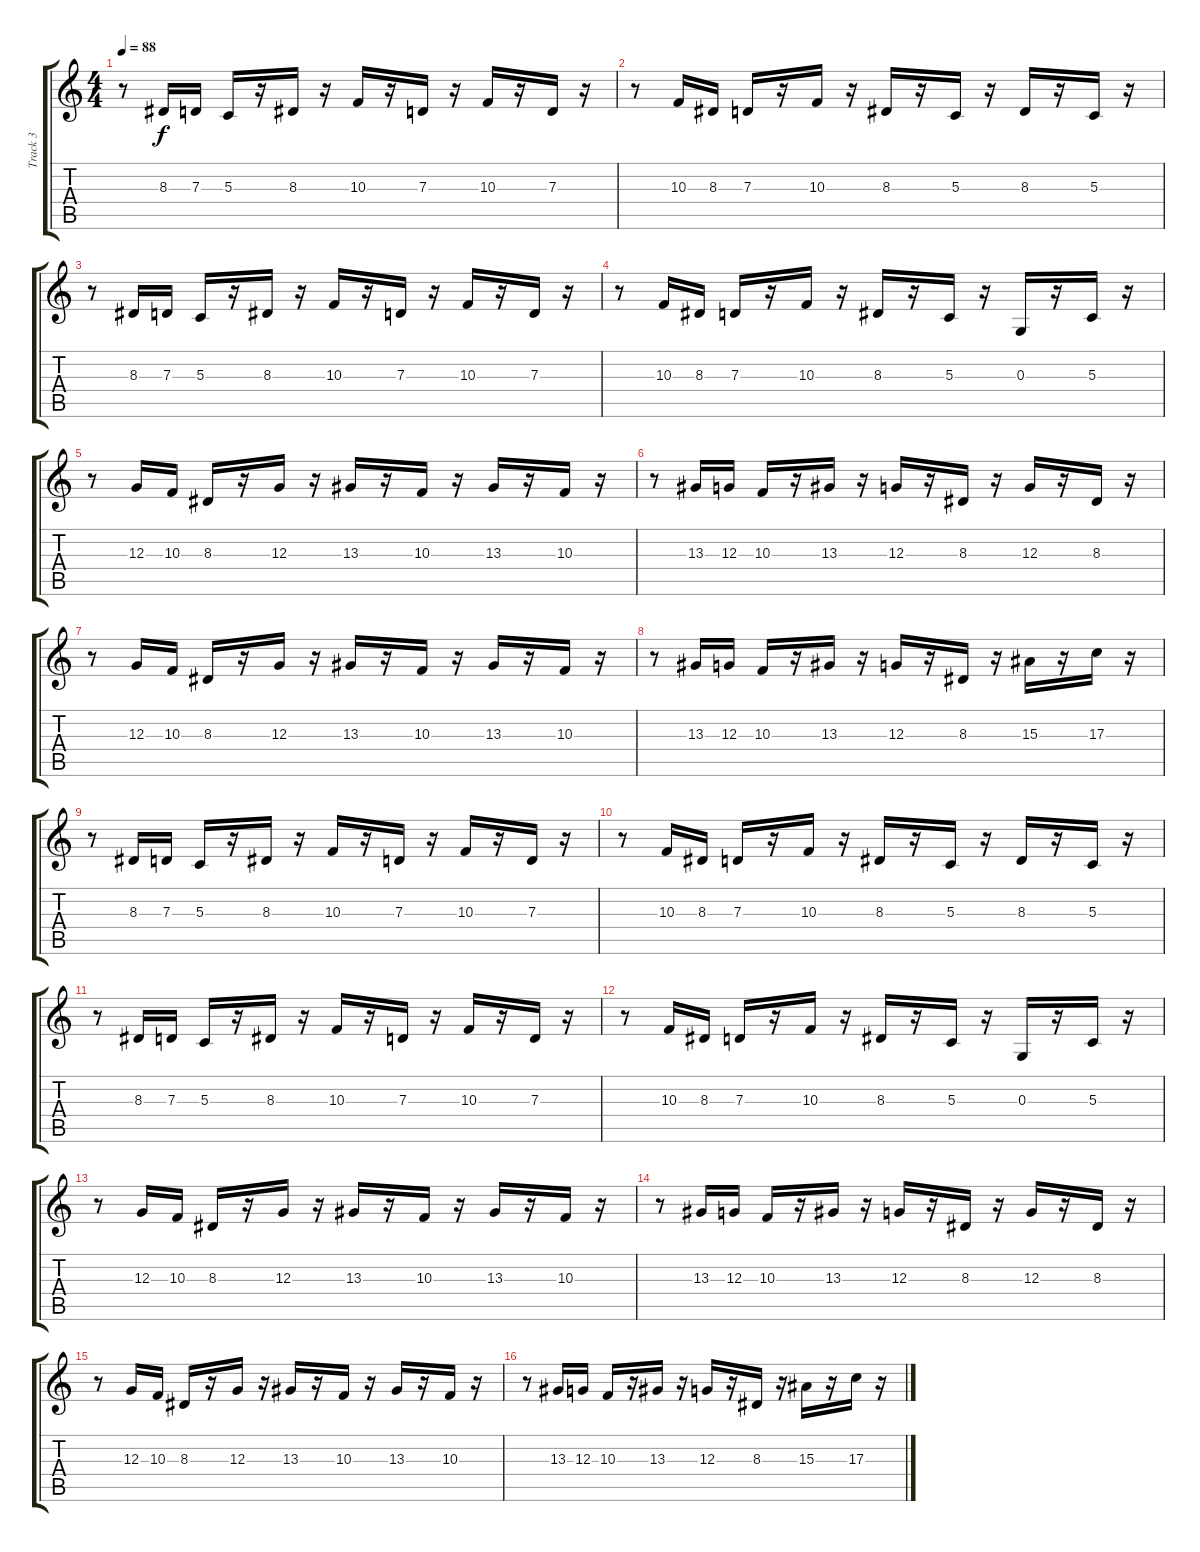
\track ("Track 3" "Track 3") {instrument synthstrings2}
\staff {score tabs}
\tuning (E4 B3 G3 D3 A2 E2) {hide}
\ts (4 4)
\tempo 88
\clef g2
\ks c
r.8{dy f} 8.3.16 7.3.16 5.3.16 r.16 8.3.16 r.16 10.3.16 r.16 7.3.16 r.16 10.3.16 r.16 7.3.16 r.16 |
r.8 10.3.16 8.3.16 7.3.16 r.16 10.3.16 r.16 8.3.16 r.16 5.3.16 r.16 8.3.16 r.16 5.3.16 r.16 |
r.8 8.3.16 7.3.16 5.3.16 r.16 8.3.16 r.16 10.3.16 r.16 7.3.16 r.16 10.3.16 r.16 7.3.16 r.16 |
r.8 10.3.16 8.3.16 7.3.16 r.16 10.3.16 r.16 8.3.16 r.16 5.3.16 r.16 0.3.16 r.16 5.3.16 r.16 |
r.8 12.3.16 10.3.16 8.3.16 r.16 12.3.16 r.16 13.3.16 r.16 10.3.16 r.16 13.3.16 r.16 10.3.16 r.16 |
r.8 13.3.16 12.3.16 10.3.16 r.16 13.3.16 r.16 12.3.16 r.16 8.3.16 r.16 12.3.16 r.16 8.3.16 r.16 |
r.8 12.3.16 10.3.16 8.3.16 r.16 12.3.16 r.16 13.3.16 r.16 10.3.16 r.16 13.3.16 r.16 10.3.16 r.16 |
r.8 13.3.16 12.3.16 10.3.16 r.16 13.3.16 r.16 12.3.16 r.16 8.3.16 r.16 15.3.16 r.16 17.3.16 r.16 |
r.8 8.3.16 7.3.16 5.3.16 r.16 8.3.16 r.16 10.3.16 r.16 7.3.16 r.16 10.3.16 r.16 7.3.16 r.16 |
r.8 10.3.16 8.3.16 7.3.16 r.16 10.3.16 r.16 8.3.16 r.16 5.3.16 r.16 8.3.16 r.16 5.3.16 r.16 |
r.8 8.3.16 7.3.16 5.3.16 r.16 8.3.16 r.16 10.3.16 r.16 7.3.16 r.16 10.3.16 r.16 7.3.16 r.16 |
r.8 10.3.16 8.3.16 7.3.16 r.16 10.3.16 r.16 8.3.16 r.16 5.3.16 r.16 0.3.16 r.16 5.3.16 r.16 |
r.8 12.3.16 10.3.16 8.3.16 r.16 12.3.16 r.16 13.3.16 r.16 10.3.16 r.16 13.3.16 r.16 10.3.16 r.16 |
r.8 13.3.16 12.3.16 10.3.16 r.16 13.3.16 r.16 12.3.16 r.16 8.3.16 r.16 12.3.16 r.16 8.3.16 r.16 |
r.8 12.3.16 10.3.16 8.3.16 r.16 12.3.16 r.16 13.3.16 r.16 10.3.16 r.16 13.3.16 r.16 10.3.16 r.16 |
r.8 13.3.16 12.3.16 10.3.16 r.16 13.3.16 r.16 12.3.16 r.16 8.3.16 r.16 15.3.16 r.16 17.3.16 r.16
